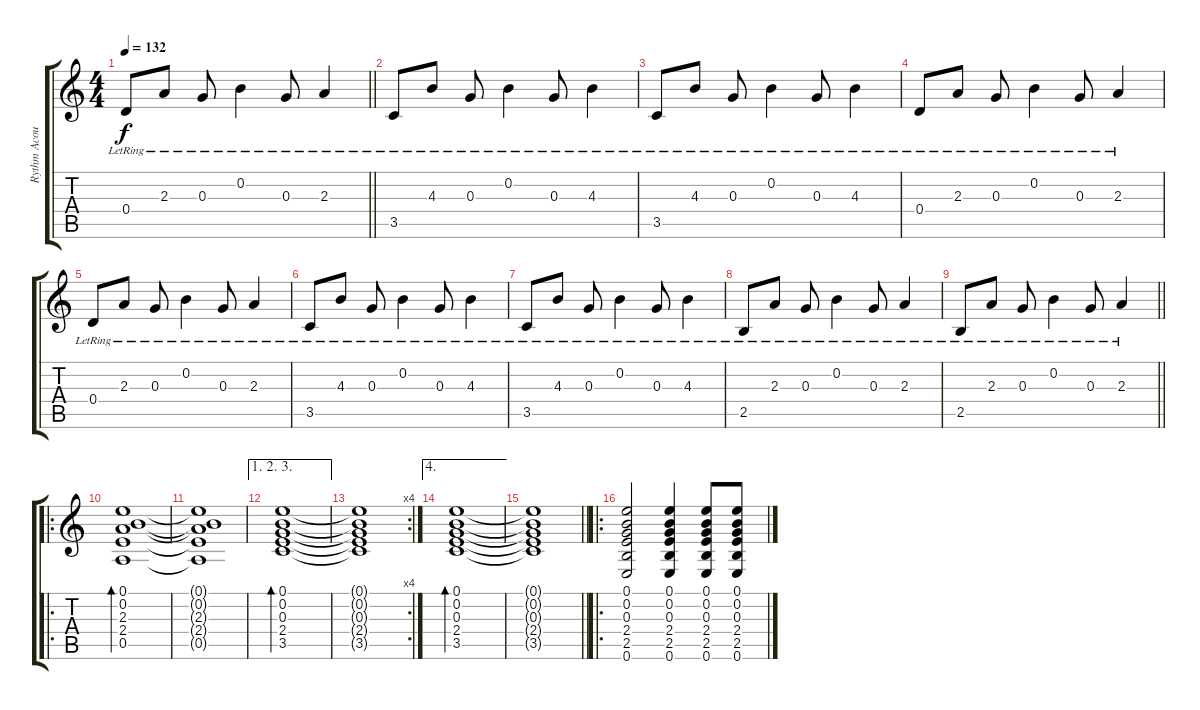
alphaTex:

\track ("Rythm Acoustic" "Rythm Acou") {instrument acousticguitarsteel}
\staff {score tabs}
\tuning (E4 B3 G3 D3 A2 E2) {hide}
\ts (4 4)
\tempo 132
\clef g2
\barLineRight lightlight
\ks c
0.4{lr}.8{dy f} 2.3{lr}.8 0.3{lr}.8 0.2{lr}.4 0.3{lr}.8 2.3{lr}.4 |
3.5{lr}.8 4.3{lr}.8 0.3{lr}.8 0.2{lr}.4 0.3{lr}.8 4.3{lr}.4 |
3.5{lr}.8 4.3{lr}.8 0.3{lr}.8 0.2{lr}.4 0.3{lr}.8 4.3{lr}.4 |
0.4{lr}.8 2.3{lr}.8 0.3{lr}.8 0.2{lr}.4 0.3{lr}.8 2.3{lr}.4 |
0.4{lr}.8 2.3{lr}.8 0.3{lr}.8 0.2{lr}.4 0.3{lr}.8 2.3{lr}.4 |
3.5{lr}.8 4.3{lr}.8 0.3{lr}.8 0.2{lr}.4 0.3{lr}.8 4.3{lr}.4 |
3.5{lr}.8 4.3{lr}.8 0.3{lr}.8 0.2{lr}.4 0.3{lr}.8 4.3{lr}.4 |
2.5{lr}.8 2.3{lr}.8 0.3{lr}.8 0.2{lr}.4 0.3{lr}.8 2.3{lr}.4 |
\barLineRight lightlight
2.5{lr}.8 2.3{lr}.8 0.3{lr}.8 0.2{lr}.4 0.3{lr}.8 2.3{lr}.4 |
\ro
(0.1 0.2 2.3 2.4 0.5).1{bd 120 instrument acousticguitarsteel} |
(0.1{t} 0.2{t} 2.3{t} 2.4{t} 0.5{t}).1 |
\ae (1 2 3)
(0.1 0.2 0.3 2.4 3.5).1{bd 120} |
\rc 4
(0.1{t} 0.2{t} 0.3{t} 2.4{t} 3.5{t}).1 |
\ae 4
(0.1 0.2 0.3 2.4 3.5).1{bd 120} |
\barLineRight lightlight
(0.1{t} 0.2{t} 0.3{t} 2.4{t} 3.5{t}).1 |
\ro
(0.1 0.2 0.3 2.4 2.5 0.6).2 (0.1 0.2 0.3 2.4 2.5 0.6).4 (0.1 0.2 0.3 2.4 2.5 0.6).8 (0.1 0.2 0.3 2.4 2.5 0.6).8
